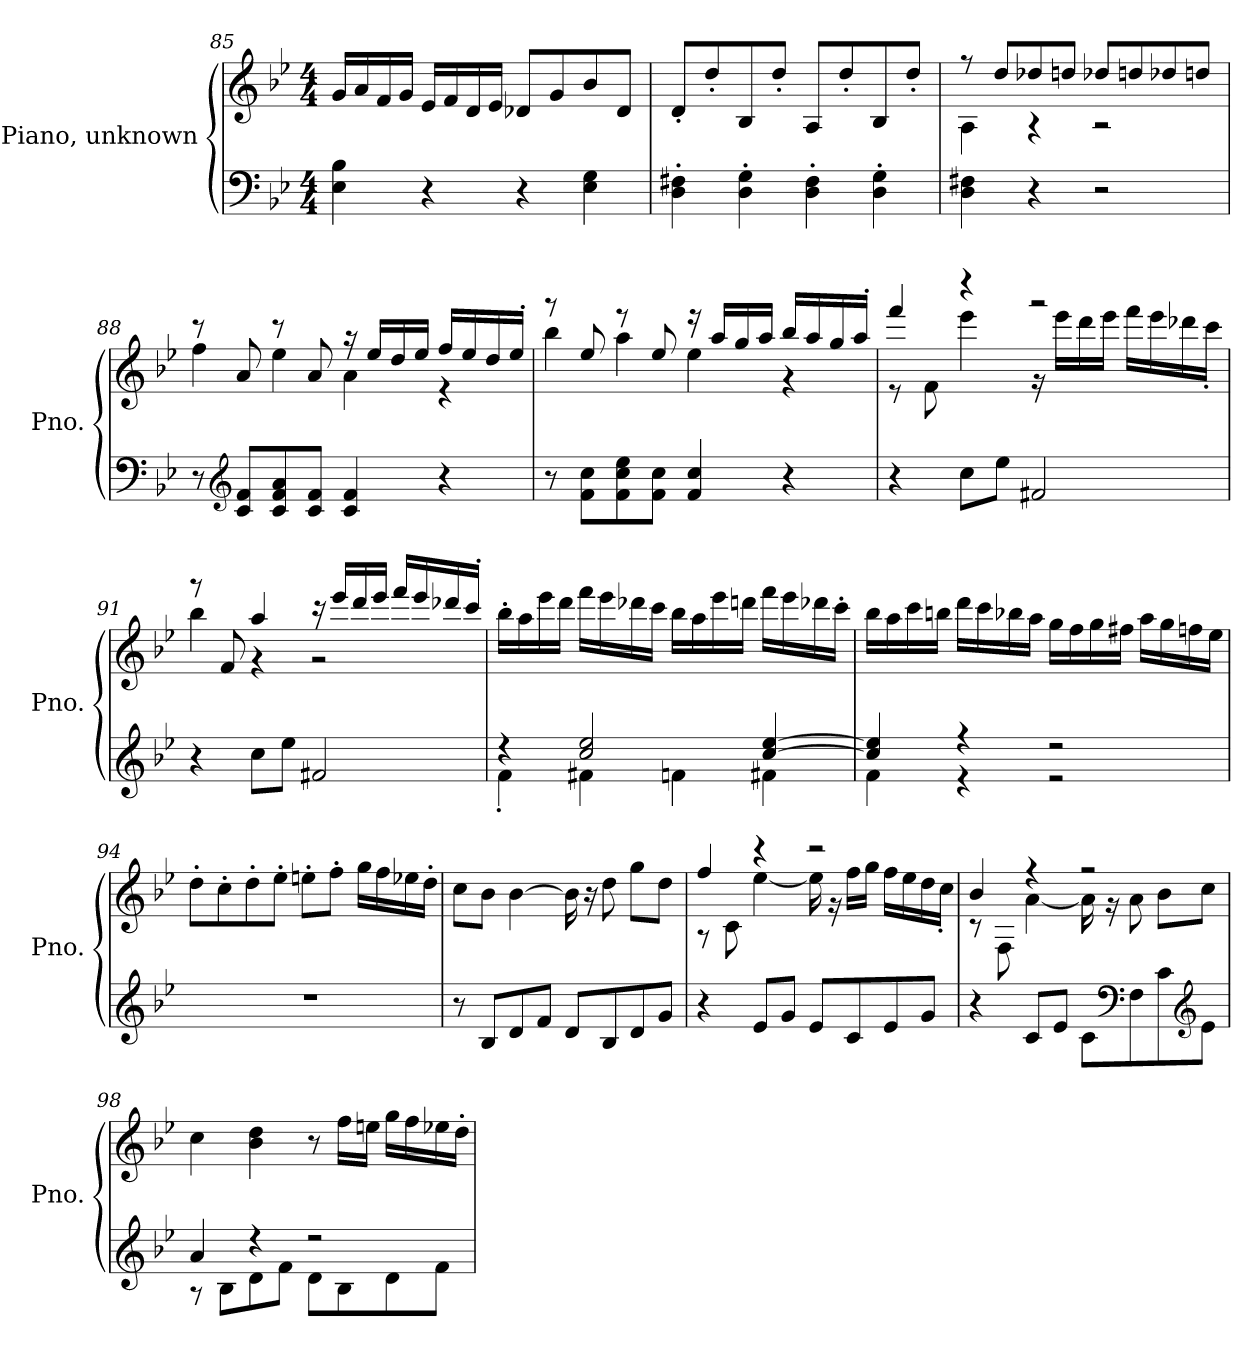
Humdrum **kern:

**kern	**kern
*part1	*part1
*staff2	*staff1
*I"Piano, unknown	*
*I'Pno.	*
*clefF4	*clefG2
*k[b-e-]	*k[b-e-]
*M4/4	*M4/4
=85	=85
4E-\ 4B-\	16g/LL
.	16a/
.	16f/
.	16g/JJ
4r	16e-/LL
.	16f/
.	16d/
.	16e-/JJ
4r	8d-X/L
.	8g/
4E-\ 4G\	8b-/
.	8d-/J
=86	=86
4D\' 4F#X\'	8d'/L
.	8dd'/
4D\' 4G\'	8B-/
.	8dd'/J
4D\' 4F#\'	8A/L
.	8dd'/
4D\' 4G\'	8B-/
.	8dd'/J
!!LO:LB:g=z
=87	=87
*	*^
4D\ 4F#X\	8r	4A\
.	8dd/L	.
4r	8dd-X/	4r
.	8ddn/J	.
2r	8dd-X/L	2r
.	8ddn/	.
.	8dd-X/	.
.	8ddn/J	.
=88	=88	=88
8r	8r	4ff\
*clefG2	*	*
8c/ 8f/L	8a/	.
8c/ 8f/ 8a/	8r	4ee-\
8c/ 8f/J	8a/	.
4c/ 4f/	16r	4a\
.	16ee-/LL	.
.	16dd/	.
.	16ee-/JJ	.
4r	16ff/LL	4r
.	16ee-/	.
.	16dd/	.
.	16ee-'/JJ	.
=89	=89	=89
8r	8r	4bb-\
8f\ 8cc\L	8ee-/	.
8f\ 8cc\ 8ee-\	8r	4aa\
8f\ 8cc\J	8ee-/	.
4f/ 4cc/	16r	4ee-\
.	16aa/LL	.
.	16gg/	.
.	16aa/JJ	.
4r	16bb-/LL	4r
.	16aa/	.
.	16gg/	.
.	16aa'/JJ	.
!!LO:LB:g=z	!!
=90	=90	=90
4r	4fff/	8r
.	.	8f\
8cc\L	4r	4eee-\
8ee-\J	.	.
2f#X/	2r	16r
.	.	16eee-\LL
.	.	16ddd\
.	.	16eee-\JJ
.	.	16fff\LL
.	.	16eee-\
.	.	16ddd-X\
.	.	16ccc'\JJ
=91	=91	=91
4r	8r	4bb-\
.	8f/	.
8cc\L	4aa/	4r
8ee-\J	.	.
2f#X/	16r	2r
.	16eee-/LL	.
.	16ddd/	.
.	16eee-/JJ	.
.	16fff/LL	.
.	16eee-/	.
.	16ddd-X/	.
.	16ccc'/JJ	.
*	*v	*v
!!LO:PB:g=z
=92	=92
*^	*
4r	4f'\	16bb-'\LL
.	.	16aa\
.	.	16eee-\
.	.	16ddd\JJ
2cc/ 2ee-/	4f#X\	16fff\LL
.	.	16eee-\
.	.	16ddd-X\
.	.	16ccc\JJ
.	4fn\	16bb-\LL
.	.	16aa\
.	.	16eee-\
.	.	16dddn\JJ
[4cc/ [4ee-/	4f#X\	16fff\LL
.	.	16eee-\
.	.	16ddd-X\
.	.	16ccc'\JJ
=93	=93	=93
4cc/] 4ee-/]	4f\	16bb-\LL
.	.	16aa\
.	.	16ccc\
.	.	16bbn\JJ
4r	4r	16ddd\LL
.	.	16ccc\
.	.	16bb-X\
.	.	16aa\JJ
2r	2r	16gg\LL
.	.	16ff\
.	.	16gg\
.	.	16ff#X\JJ
.	.	16aa\LL
.	.	16gg\
.	.	16ffn\
.	.	16ee-\JJ
*v	*v	*
!!LO:LB:g=z
=94	=94
1r	8dd'\L
.	8cc'\
.	8dd'\
.	8ee-'\J
.	8een'\L
.	8ff'\J
.	16gg\LL
.	16ff\
.	16ee-X\
.	16dd'\JJ
=95	=95
8r	8cc\L
8B-/L	8b-\J
8d/	[4b-\
8f/J	.
8d/L	16b-\]
.	16r
8B-/	8dd\
8d/	8gg\L
8g/J	8dd\J
=96	=96
*	*^
4r	4ff/	8r
.	.	8c\
8e-/L	4r	[4ee-\
8g/J	.	.
8e-/L	2r	16ee-\]
.	.	16r
8c/	.	16ff\LL
.	.	16gg\JJ
8e-/	.	16ff\LL
.	.	16ee-\
8g/J	.	16dd\
.	.	16cc'\JJ
=97	=97	=97
4r	4b-/	8r
.	.	8F\
8c/L	4r	[4a\
8e-/J	.	.
8c\L	2r	16a\]
.	.	16r
*clefF4	*	*
8F\	.	8a\
8c\	.	8b-\L
*clefG2	*	*
8e-\J	.	8cc\J
*	*v	*v
!!LO:LB:g=z
=98	=98
*^	*
4a/	8r	4cc\
.	8B-\L	.
4r	8d\	4b-\ 4dd\
.	8f\J	.
2r	8d\L	8r
.	8B-\	16ff\LL
.	.	16een\JJ
.	8d\	16gg\LL
.	.	16ff\
.	8f\J	16ee-X\
.	.	16dd'\JJ
*v	*v	*
=	=
*-	*-
